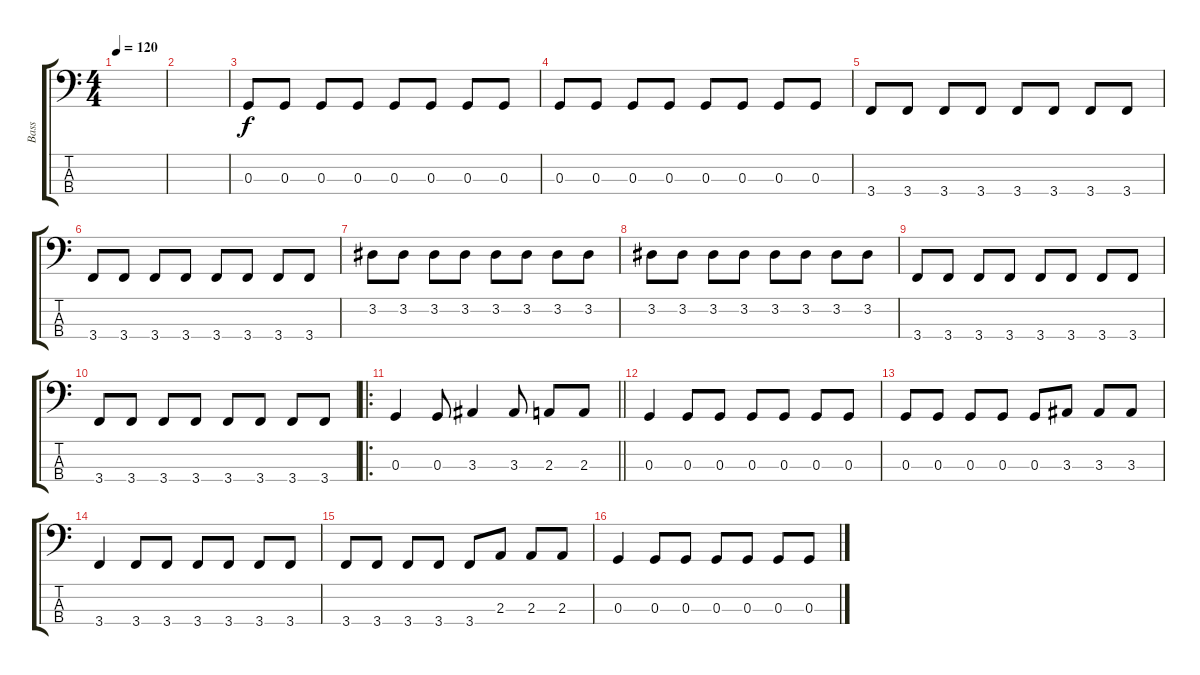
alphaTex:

\track ("Bass" "Bass") {instrument electricbassfinger}
\staff {score tabs}
\tuning (F2 C2 G1 D1) {hide}
\ts (4 4)
\tempo 120
\clef f4
\ks c
|
|
0.3.8 0.3.8 0.3.8 0.3.8 0.3.8 0.3.8 0.3.8 0.3.8 |
0.3.8 0.3.8 0.3.8 0.3.8 0.3.8 0.3.8 0.3.8 0.3.8 |
3.4.8 3.4.8 3.4.8 3.4.8 3.4.8 3.4.8 3.4.8 3.4.8 |
3.4.8 3.4.8 3.4.8 3.4.8 3.4.8 3.4.8 3.4.8 3.4.8 |
3.2.8 3.2.8 3.2.8 3.2.8 3.2.8 3.2.8 3.2.8 3.2.8 |
3.2.8 3.2.8 3.2.8 3.2.8 3.2.8 3.2.8 3.2.8 3.2.8 |
3.4.8 3.4.8 3.4.8 3.4.8 3.4.8 3.4.8 3.4.8 3.4.8 |
3.4.8 3.4.8 3.4.8 3.4.8 3.4.8 3.4.8 3.4.8 3.4.8 |
\ro
\barLineRight lightlight
0.3.4 0.3.8 3.3.4 3.3.8 2.3.8 2.3.8 |
0.3.4 0.3.8 0.3.8 0.3.8 0.3.8 0.3.8 0.3.8 |
0.3.8 0.3.8 0.3.8 0.3.8 0.3.8 3.3.8 3.3.8 3.3.8 |
3.4.4 3.4.8 3.4.8 3.4.8 3.4.8 3.4.8 3.4.8 |
3.4.8 3.4.8 3.4.8 3.4.8 3.4.8 2.3.8 2.3.8 2.3.8 |
0.3.4 0.3.8 0.3.8 0.3.8 0.3.8 0.3.8 0.3.8
